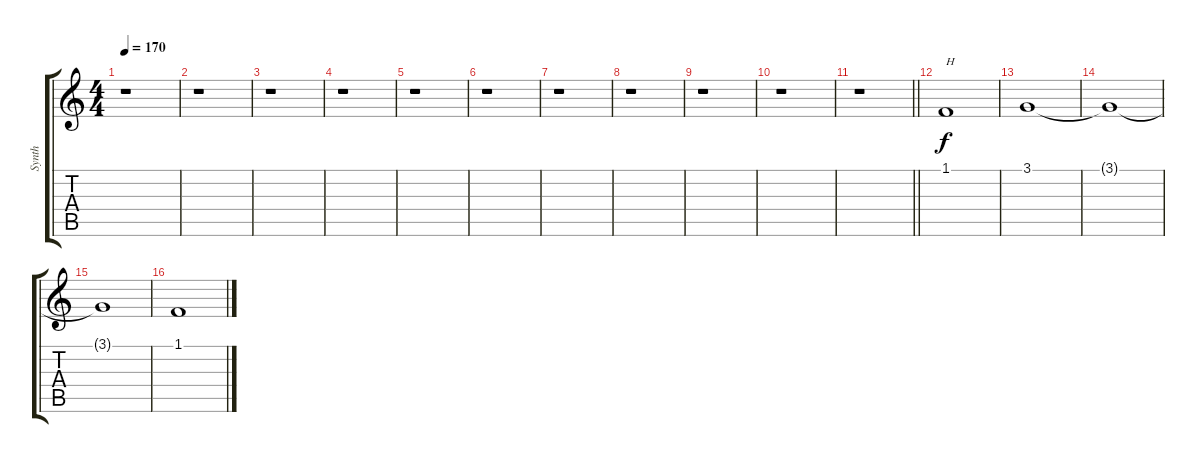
\track ("Synth" "Synth") {instrument synthstrings2}
\staff {score tabs}
\tuning (E4 B3 G3 D3 A2 E2) {hide}
\ts (4 4)
\tempo 170
\clef g2
\ks c
r.1{dy f} |
r.1 |
r.1 |
r.1 |
r.1 |
r.1 |
r.1 |
r.1 |
r.1 |
r.1 |
\barLineRight lightlight
r.1 |
1.1.1{txt "H"} |
3.1.1 |
3.1{t}.1 |
3.1{t}.1 |
1.1.1
